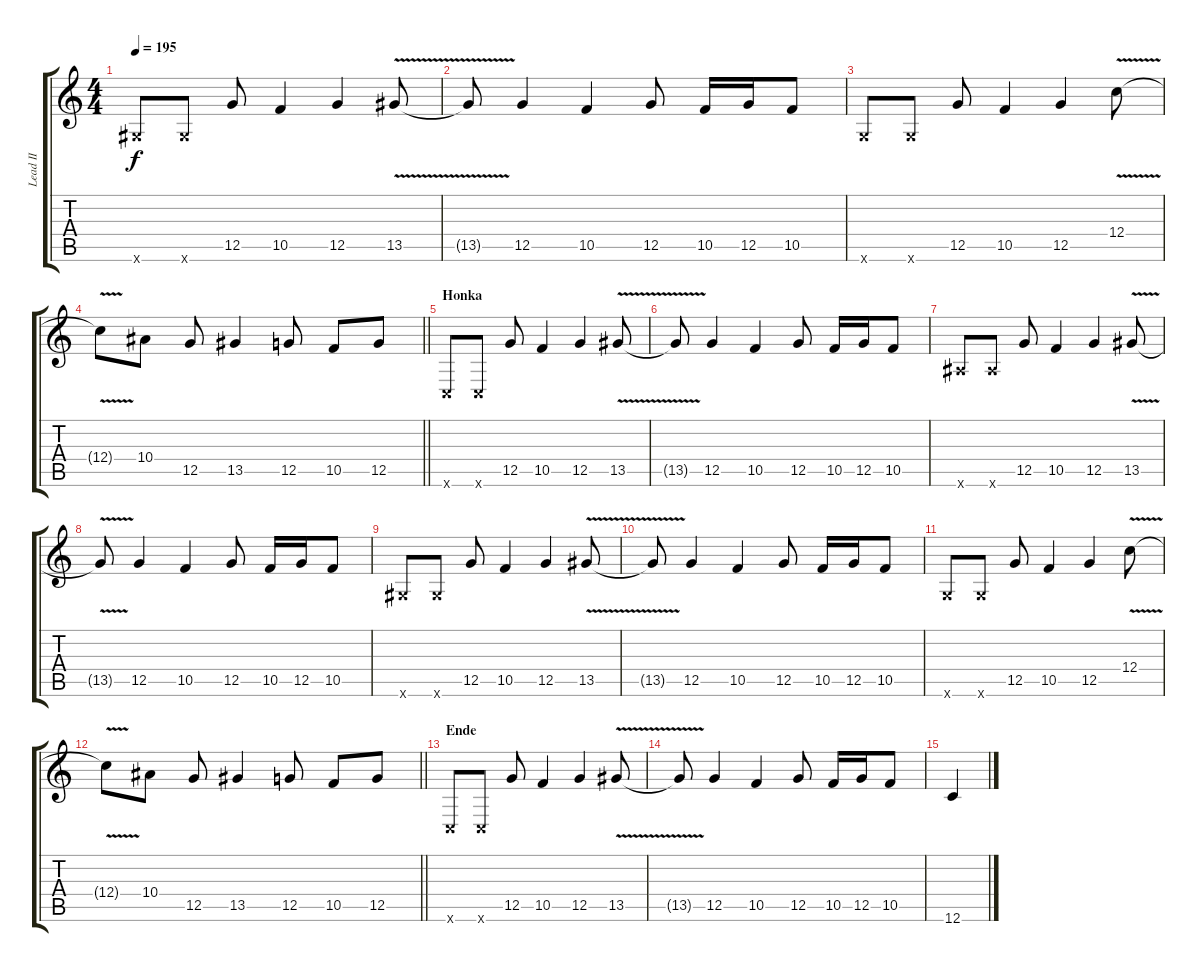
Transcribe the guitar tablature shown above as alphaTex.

\track ("Lead II" "Lead II") {instrument distortionguitar}
\staff {score tabs}
\tuning (D4 A3 F3 C3 G2 C2) {hide}
\ts (4 4)
\tempo 195
\clef g2
\ks c
8.6{x}.8{dy f} 8.6{x}.8 12.5.8 10.5.4 12.5.4 13.5{v}.8 |
13.5{t}.8 12.5.4 10.5.4 12.5.8 10.5.16 12.5.16 10.5.8 |
7.6{x}.8 7.6{x}.8 12.5.8 10.5.4 12.5.4 12.4{v}.8 |
\barLineRight lightlight
12.4{t}.8 10.4.8 12.5.8 13.5.4 12.5.8 10.5.8 12.5.8 |
\section ("" "Honka")
0.6{x}.8 0.6{x}.8 12.5.8 10.5.4 12.5.4 13.5{v}.8 |
13.5{t}.8 12.5.4 10.5.4 12.5.8 10.5.16 12.5.16 10.5.8 |
10.6{x}.8 10.6{x}.8 12.5.8 10.5.4 12.5.4 13.5{v}.8 |
13.5{t}.8 12.5.4 10.5.4 12.5.8 10.5.16 12.5.16 10.5.8 |
8.6{x}.8 8.6{x}.8 12.5.8 10.5.4 12.5.4 13.5{v}.8 |
13.5{t}.8 12.5.4 10.5.4 12.5.8 10.5.16 12.5.16 10.5.8 |
7.6{x}.8 7.6{x}.8 12.5.8 10.5.4 12.5.4 12.4{v}.8 |
\barLineRight lightlight
12.4{t}.8 10.4.8 12.5.8 13.5.4 12.5.8 10.5.8 12.5.8 |
\section ("" "Ende")
0.6{x}.8 0.6{x}.8 12.5.8 10.5.4 12.5.4 13.5{v}.8 |
13.5{t}.8 12.5.4 10.5.4 12.5.8 10.5.16 12.5.16 10.5.8 |
12.6.4
